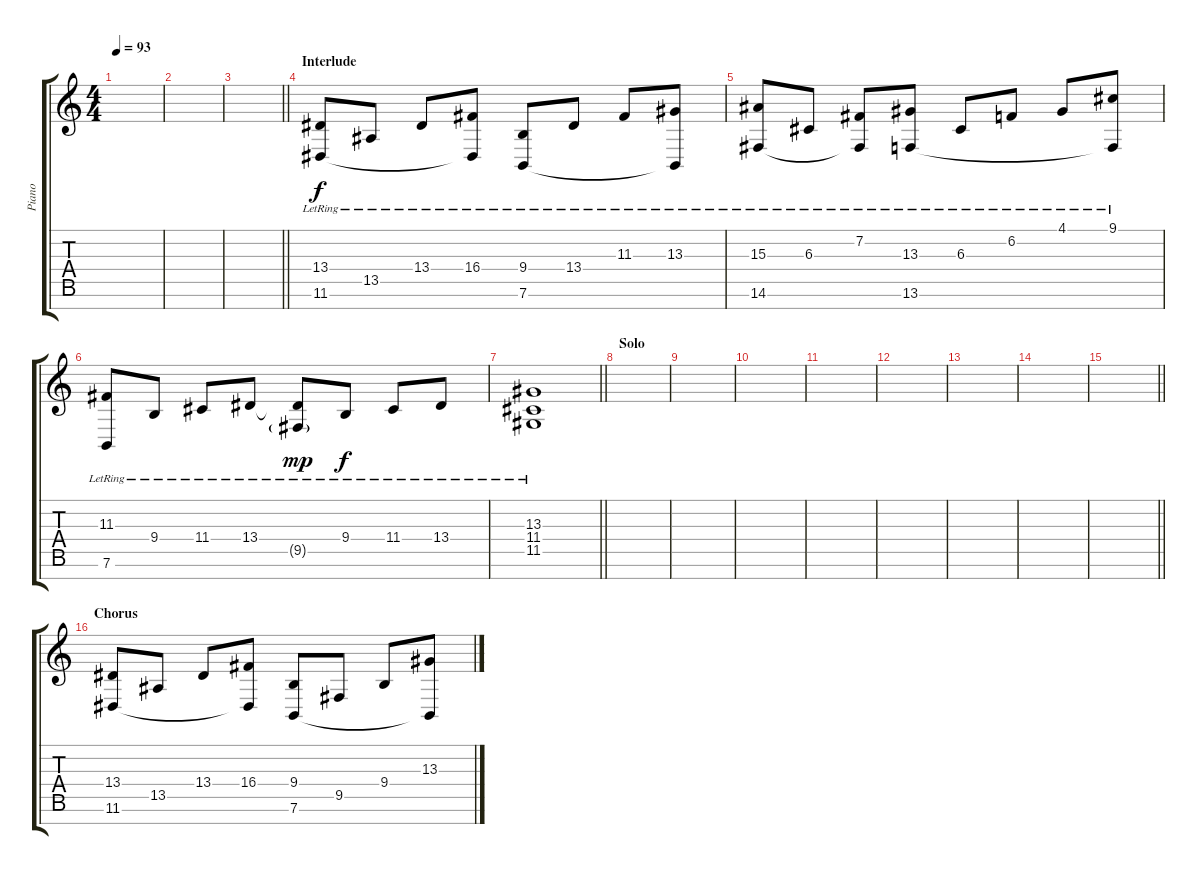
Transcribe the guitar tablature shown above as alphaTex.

\track ("Piano" "Piano") {instrument acousticgrandpiano}
\staff {score tabs}
\tuning (E4 B3 G3 D3 A2 E2 B1) {hide}
\ts (4 4)
\tempo 93
\clef g2
\ks c
|
|
\barLineRight lightlight
|
\section ("" "Interlude")
(13.4{lr} 11.6{lr}).8 13.5{lr}.8 13.4{lr}.8 (16.4{lr} 11.6{t}).8 (9.4{lr} 7.6{lr}).8 13.4{lr}.8 11.3{lr}.8 (13.3{lr} 7.6{t}).8 |
(15.3{lr} 14.6{lr}).8 6.3{lr}.8 (7.2{lr} 14.6{t}).8 (13.3{lr} 13.6{lr}).8 6.3{lr}.8 6.2{lr}.8 4.1{lr}.8 (9.1{lr} 13.6{t}).8 |
(11.3{lr} 7.6{lr}).8 9.4{lr}.8 11.4{lr}.8 13.4{lr}.8 (13.4{t} 9.5{g lr}).8{dy mp} 9.4{lr}.8{dy f} 11.4{lr}.8 13.4{lr}.8 |
\barLineRight lightlight
(13.3{lr} 11.4{lr} 11.5{lr}).1 |
\section ("" "Solo")
|
|
|
|
|
|
|
\barLineRight lightlight
|
\section ("" "Chorus")
(13.4 11.6).8 13.5.8 13.4.8 (16.4 11.6{t}).8 (9.4 7.6).8 9.5.8 9.4.8 (13.3 7.6{t}).8
